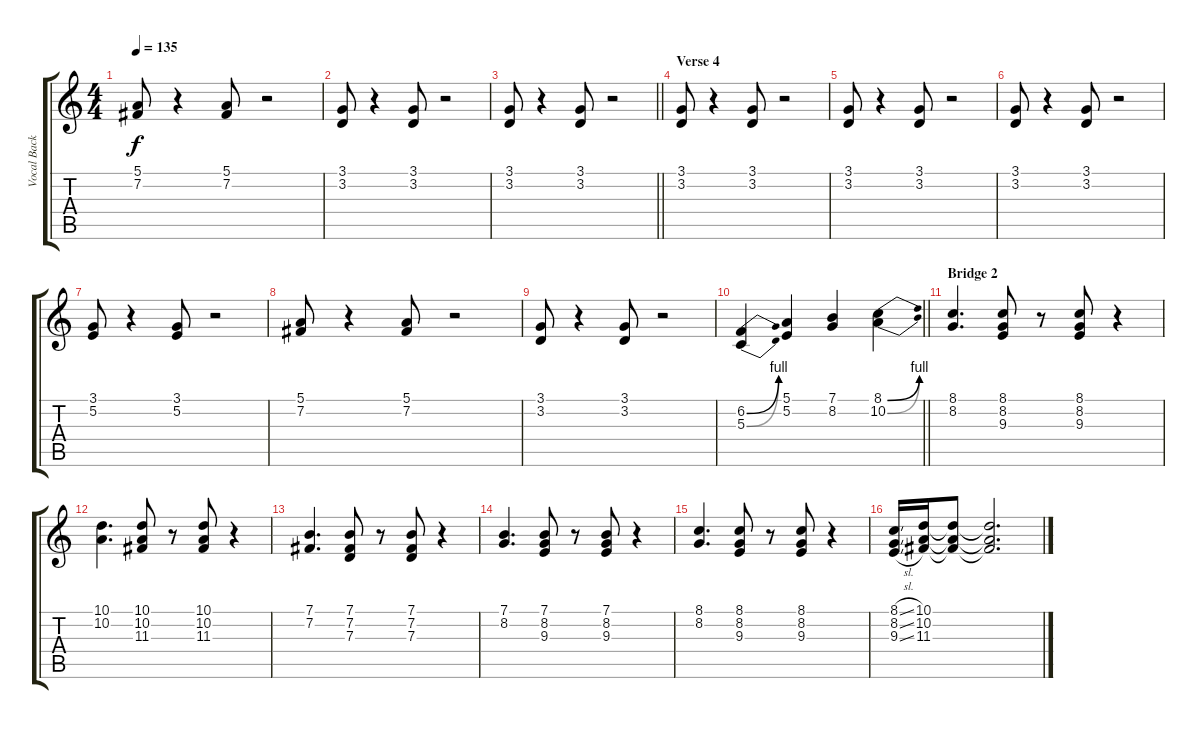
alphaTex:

\track ("Vocal Backup" "Vocal Back") {instrument voiceoohs}
\staff {score tabs}
\tuning (E4 B3 G3 D3 A2 E2) {hide}
\ts (4 4)
\tempo 135
\clef g2
\ks c
(5.1 7.2).8{dy f} r.4 (5.1 7.2).8 r.2 |
(3.1 3.2).8 r.4 (3.1 3.2).8 r.2 |
\barLineRight lightlight
(3.1 3.2).8 r.4 (3.1 3.2).8 r.2 |
\section ("" "Verse 4")
(3.1 3.2).8 r.4 (3.1 3.2).8 r.2 |
(3.1 3.2).8 r.4 (3.1 3.2).8 r.2 |
(3.1 3.2).8 r.4 (3.1 3.2).8 r.2 |
(3.1 5.2).8 r.4 (3.1 5.2).8 r.2 |
(5.1 7.2).8 r.4 (5.1 7.2).8 r.2 |
(3.1 3.2).8 r.4 (3.1 3.2).8 r.2 |
\barLineRight lightlight
(6.2{be (bend 0 0 60 4)} 5.3{be (bend 0 0 60 4)}).4 (5.1 5.2).4 (7.1 8.2).4 (8.1{be (bend 0 0 60 4)} 10.2{be (bend 0 0 60 4)}).4 |
\section ("" "Bridge 2")
(8.1 8.2).4{d} (8.1 8.2 9.3).8 r.8 (8.1 8.2 9.3).8 r.4 |
(10.1 10.2).4{d} (10.1 10.2 11.3).8 r.8 (10.1 10.2 11.3).8 r.4 |
(7.1 7.2).4{d} (7.1 7.2 7.3).8 r.8 (7.1 7.2 7.3).8 r.4 |
(7.1 8.2).4{d} (7.1 8.2 9.3).8 r.8 (7.1 8.2 9.3).8 r.4 |
(8.1 8.2).4{d} (8.1 8.2 9.3).8 r.8 (8.1 8.2 9.3).8 r.4 |
(8.1{sl} 8.2{sl} 9.3{sl}).16 (10.1 10.2 11.3).16 (10.1{t} 10.2{t} 11.3{t}).8 (10.1{t} 10.2{t} 11.3{t}).2{d}
